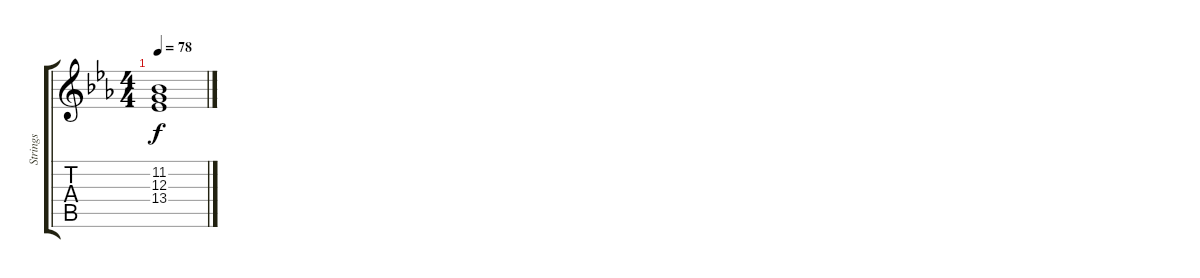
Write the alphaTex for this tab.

\track ("Strings" "Strings") {instrument stringensemble1}
\staff {score tabs}
\tuning (E4 B3 G3 D3 A2 E2) {hide}
\ts (4 4)
\tempo 78
\clef g2
\ks eb
(11.2{t} 12.3{t} 13.4{t}).1{dy f}
